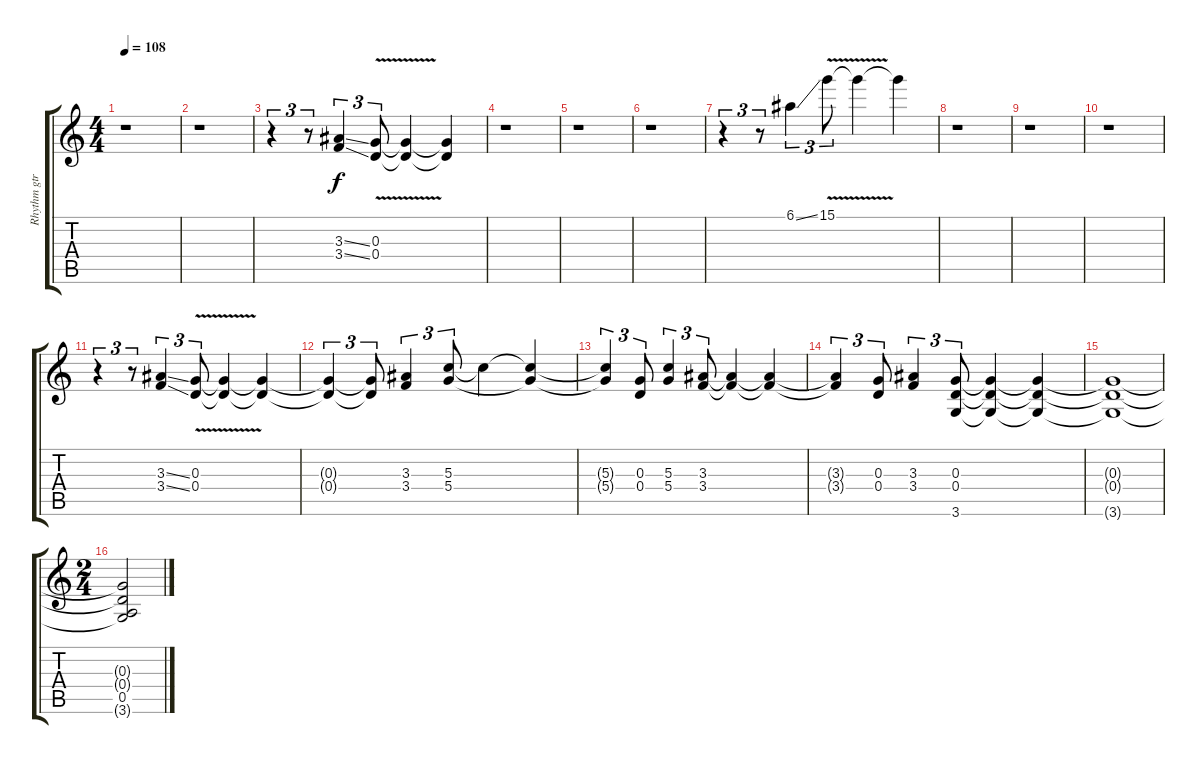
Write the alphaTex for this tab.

\track ("Rhythm gtr" "Rhythm gtr") {instrument overdrivenguitar}
\staff {score tabs}
\tuning (E4 B3 G3 D3 A2 E2) {hide}
\ts (4 4)
\tempo 108
\clef g2
\ks c
r.1{dy f} |
r.1 |
r.4{tu (3 2)} r.8{tu (3 2)} (3.3{ss} 3.4{ss}).4{tu (3 2)} (0.3{v} 0.4{v}).8{tu (3 2)} (0.3{t} 0.4{t}).4 (0.3{t} 0.4{t}).4 |
r.1 |
r.1 |
r.1 |
r.4{tu (3 2)} r.8{tu (3 2)} 6.1{ss}.4{tu (3 2)} 15.1{v}.8{tu (3 2)} 15.1{t}.4 15.1{t}.4 |
r.1 |
r.1 |
r.1 |
r.4{tu (3 2)} r.8{tu (3 2)} (3.3{ss} 3.4{ss}).4{tu (3 2)} (0.3{v} 0.4{v}).8{tu (3 2)} (0.3{t} 0.4{t}).4 (0.3{t} 0.4{t}).4 |
(0.3{t} 0.4{t}).4{tu (3 2)} (0.3{t} 0.4{t}).8{tu (3 2)} (3.3 3.4).4{tu (3 2)} (5.3 5.4).8{tu (3 2)} 5.3{t}.4 (5.3{t} 5.4{t}).4 |
(5.3{t} 5.4{t}).4{tu (3 2)} (0.3 0.4).8{tu (3 2)} (5.3 5.4).4{tu (3 2)} (3.3 3.4).8{tu (3 2)} (3.3{t} 3.4{t}).4 (3.3{t} 3.4{t}).4 |
(3.3{t} 3.4{t}).4{tu (3 2)} (0.3 0.4).8{tu (3 2)} (3.3 3.4).4{tu (3 2)} (0.3 0.4 3.6).8{tu (3 2)} (0.3{t} 0.4{t} 3.6{t}).4 (0.3{t} 0.4{t} 3.6{t}).4 |
(0.3{t} 0.4{t} 3.6{t}).1 |
\ts (2 4)
(0.3{t} 0.4{t} 0.5 3.6{t}).2
